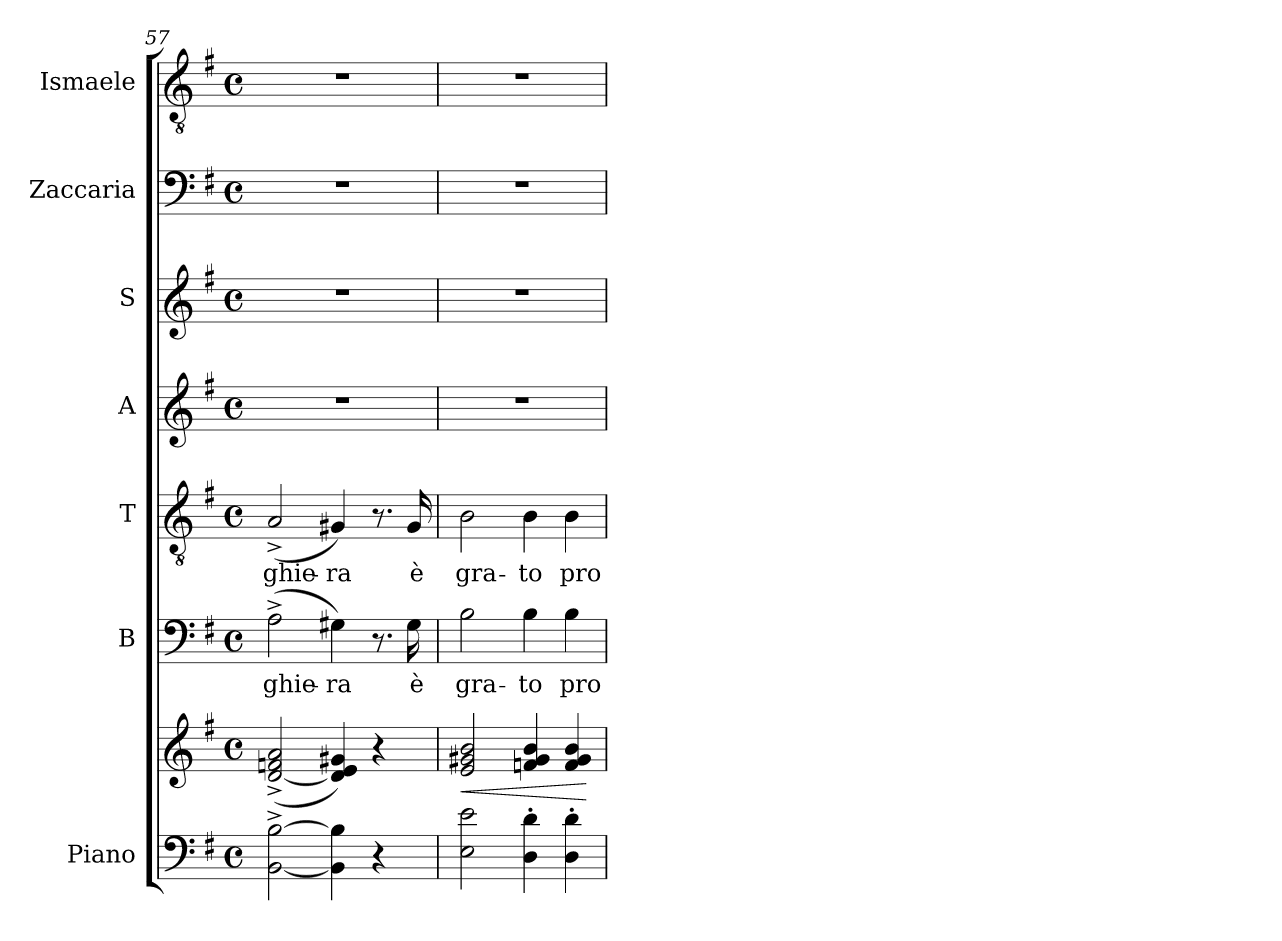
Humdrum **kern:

**kern	**kern	**dynam	**kern	**text	**kern	**text	**kern	**kern	**kern	**kern
*part7	*part7	*part7	*part6	*part6	*part5	*part5	*part4	*part3	*part2	*part1
*staff8	*staff7	*staff7/8	*staff6	*staff6	*staff5	*staff5	*staff4	*staff3	*staff2	*staff1
*I"Piano	*	*	*I"B	*	*I"T	*	*I"A	*I"S	*I"Zaccaria	*I"Ismaele
*I'Pno	*	*	*I'B	*	*I'T	*	*I'A	*I'S	*	*
*clefF4	*clefG2	*	*clefF4	*	*clefGv2	*	*clefG2	*clefG2	*clefF4	*clefGv2
*k[f#]	*k[f#]	*	*k[f#]	*	*k[f#]	*	*k[f#]	*k[f#]	*k[f#]	*k[f#]
*M4/4	*M4/4	*	*M4/4	*	*M4/4	*	*M4/4	*M4/4	*M4/4	*M4/4
*met(c)	*met(c)	*	*met(c)	*	*met(c)	*	*met(c)	*met(c)	*met(c)	*met(c)
=57	=57	=57	=57	=57	=57	=57	=57	=57	=57	=57
!	!	!	!	!LO:LY:b	!	!LO:LY:b	!	!	!	!
[2BB\^ [2B\^	([2d/^ 2fn/^ 2a/^	.	(>2A^\	-ghie-	(>2A^/	-ghie-	1r	1r	1r	1r
!	!	!	!	!LO:LY:b	!	!LO:LY:b	!	!	!	!
4BB\] 4B\]	4d/] 4e/ 4g#X/)	.	4G#X\)	-ra	4G#X/)	-ra	.	.	.	.
4r	4r	.	8.r	.	8.r	.	.	.	.	.
!	!	!	!	!LO:LY:b	!	!LO:LY:b	!	!	!	!
.	.	.	16G#\	è	16G#/	è	.	.	.	.
=58	=58	=58	=58	=58	=58	=58	=58	=58	=58	=58
!	!	!LO:HP:b	!	!LO:LY:b	!	!LO:LY:b	!	!	!	!
2E\ 2e\	2e/ 2g#X/ 2b/	<	2B\	gra-	2B\	gra-	1r	1r	1r	1r
!	!	!	!	!LO:LY:b	!	!LO:LY:b	!	!	!	!
4D\' 4d\'	4fn/ 4g#/ 4b/	.	4B\	-to	4B\	-to	.	.	.	.
!	!	!	!	!LO:LY:b	!	!LO:LY:b	!	!	!	!
4D\' 4d\'	4f/ 4g#/ 4b/	.	4B\	pro-	4B\	pro-	.	.	.	.
.	.	[	.	.	.	.	.	.	.	.
=	=	=	=	=	=	=	=	=	=	=
*-	*-	*-	*-	*-	*-	*-	*-	*-	*-	*-
